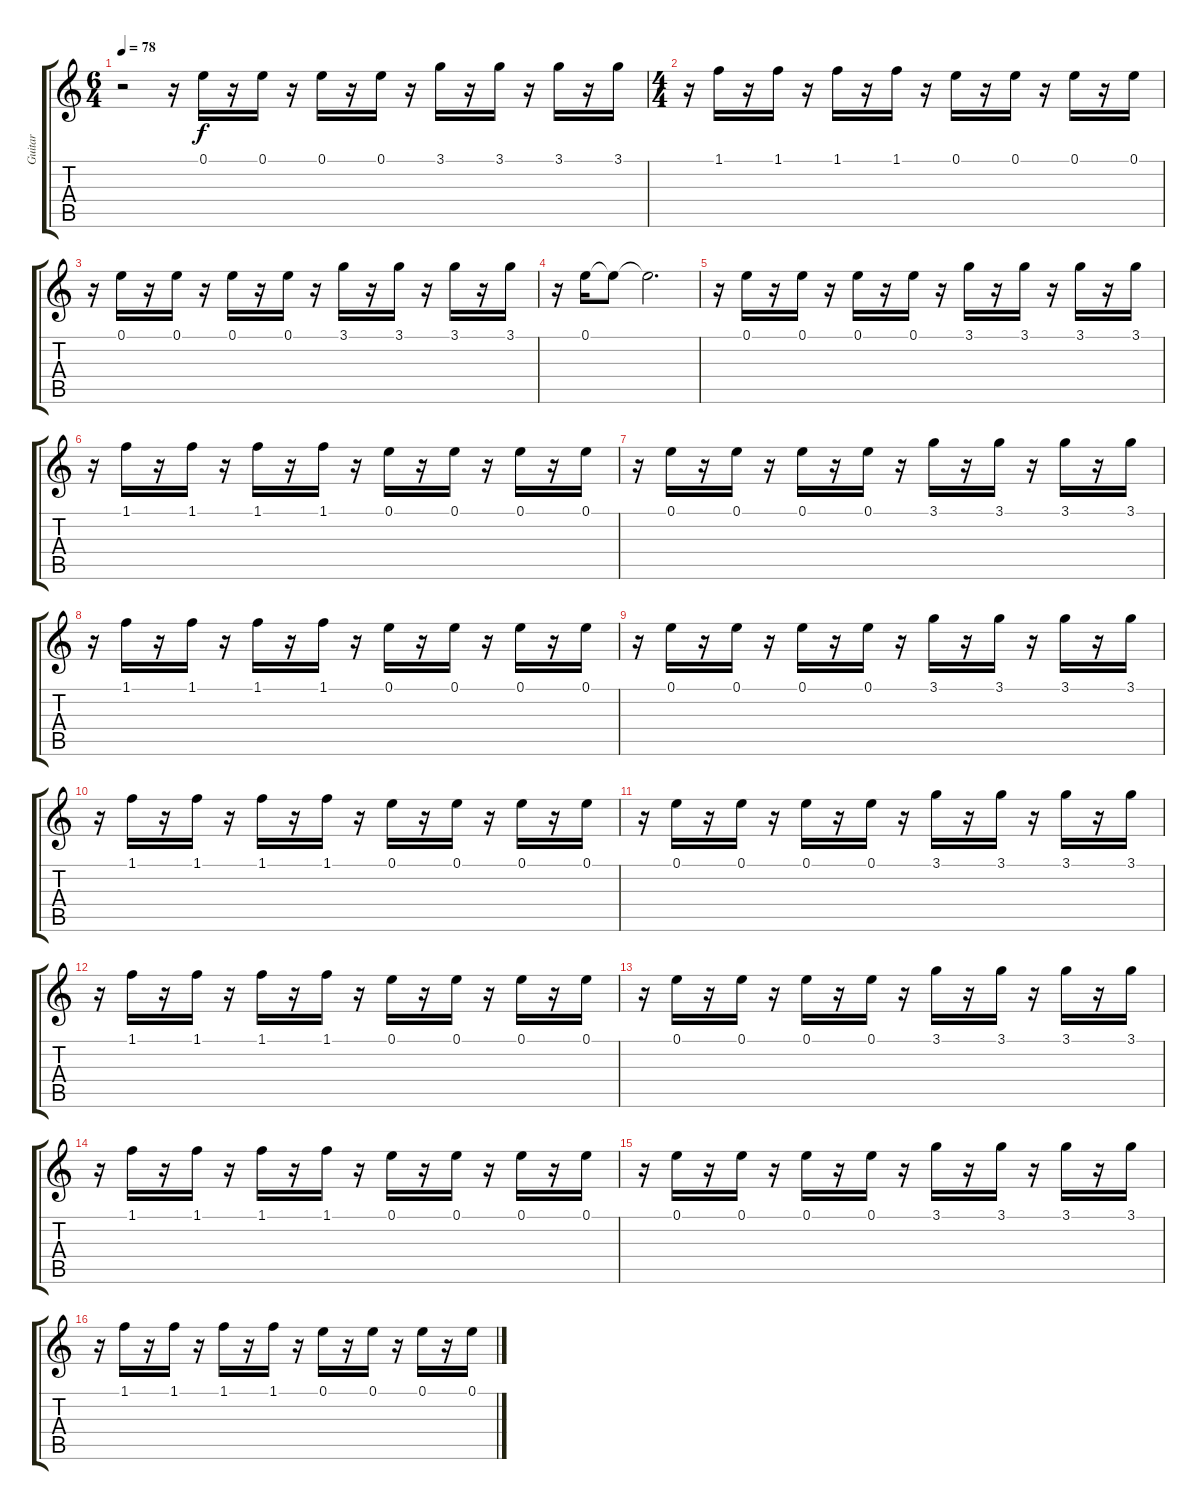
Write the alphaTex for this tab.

\track ("Guitar" "Guitar") {instrument acousticguitarsteel}
\staff {score tabs}
\tuning (E4 B3 G3 D3 A2 E2) {hide}
\ts (6 4)
\tempo 78
\clef g2
\ks c
r.2{dy f instrument acousticguitarsteel} r.16 0.1.16 r.16 0.1.16 r.16 0.1.16 r.16 0.1.16 r.16 3.1.16 r.16 3.1.16 r.16 3.1.16 r.16 3.1.16 |
\ts (4 4)
r.16 1.1.16 r.16 1.1.16 r.16 1.1.16 r.16 1.1.16 r.16 0.1.16 r.16 0.1.16 r.16 0.1.16 r.16 0.1.16 |
r.16 0.1.16 r.16 0.1.16 r.16 0.1.16 r.16 0.1.16 r.16 3.1.16 r.16 3.1.16 r.16 3.1.16 r.16 3.1.16 |
r.16 0.1.16 0.1{t}.8 0.1{t}.2{d} |
r.16 0.1.16 r.16 0.1.16 r.16 0.1.16 r.16 0.1.16 r.16 3.1.16 r.16 3.1.16 r.16 3.1.16 r.16 3.1.16 |
r.16 1.1.16 r.16 1.1.16 r.16 1.1.16 r.16 1.1.16 r.16 0.1.16 r.16 0.1.16 r.16 0.1.16 r.16 0.1.16 |
r.16 0.1.16 r.16 0.1.16 r.16 0.1.16 r.16 0.1.16 r.16 3.1.16 r.16 3.1.16 r.16 3.1.16 r.16 3.1.16 |
r.16 1.1.16 r.16 1.1.16 r.16 1.1.16 r.16 1.1.16 r.16 0.1.16 r.16 0.1.16 r.16 0.1.16 r.16 0.1.16 |
r.16 0.1.16 r.16 0.1.16 r.16 0.1.16 r.16 0.1.16 r.16 3.1.16 r.16 3.1.16 r.16 3.1.16 r.16 3.1.16 |
r.16 1.1.16 r.16 1.1.16 r.16 1.1.16 r.16 1.1.16 r.16 0.1.16 r.16 0.1.16 r.16 0.1.16 r.16 0.1.16 |
r.16 0.1.16 r.16 0.1.16 r.16 0.1.16 r.16 0.1.16 r.16 3.1.16 r.16 3.1.16 r.16 3.1.16 r.16 3.1.16 |
r.16 1.1.16 r.16 1.1.16 r.16 1.1.16 r.16 1.1.16 r.16 0.1.16 r.16 0.1.16 r.16 0.1.16 r.16 0.1.16 |
r.16 0.1.16 r.16 0.1.16 r.16 0.1.16 r.16 0.1.16 r.16 3.1.16 r.16 3.1.16 r.16 3.1.16 r.16 3.1.16 |
r.16 1.1.16 r.16 1.1.16 r.16 1.1.16 r.16 1.1.16 r.16 0.1.16 r.16 0.1.16 r.16 0.1.16 r.16 0.1.16 |
r.16 0.1.16 r.16 0.1.16 r.16 0.1.16 r.16 0.1.16 r.16 3.1.16 r.16 3.1.16 r.16 3.1.16 r.16 3.1.16 |
r.16 1.1.16 r.16 1.1.16 r.16 1.1.16 r.16 1.1.16 r.16 0.1.16 r.16 0.1.16 r.16 0.1.16 r.16 0.1.16
